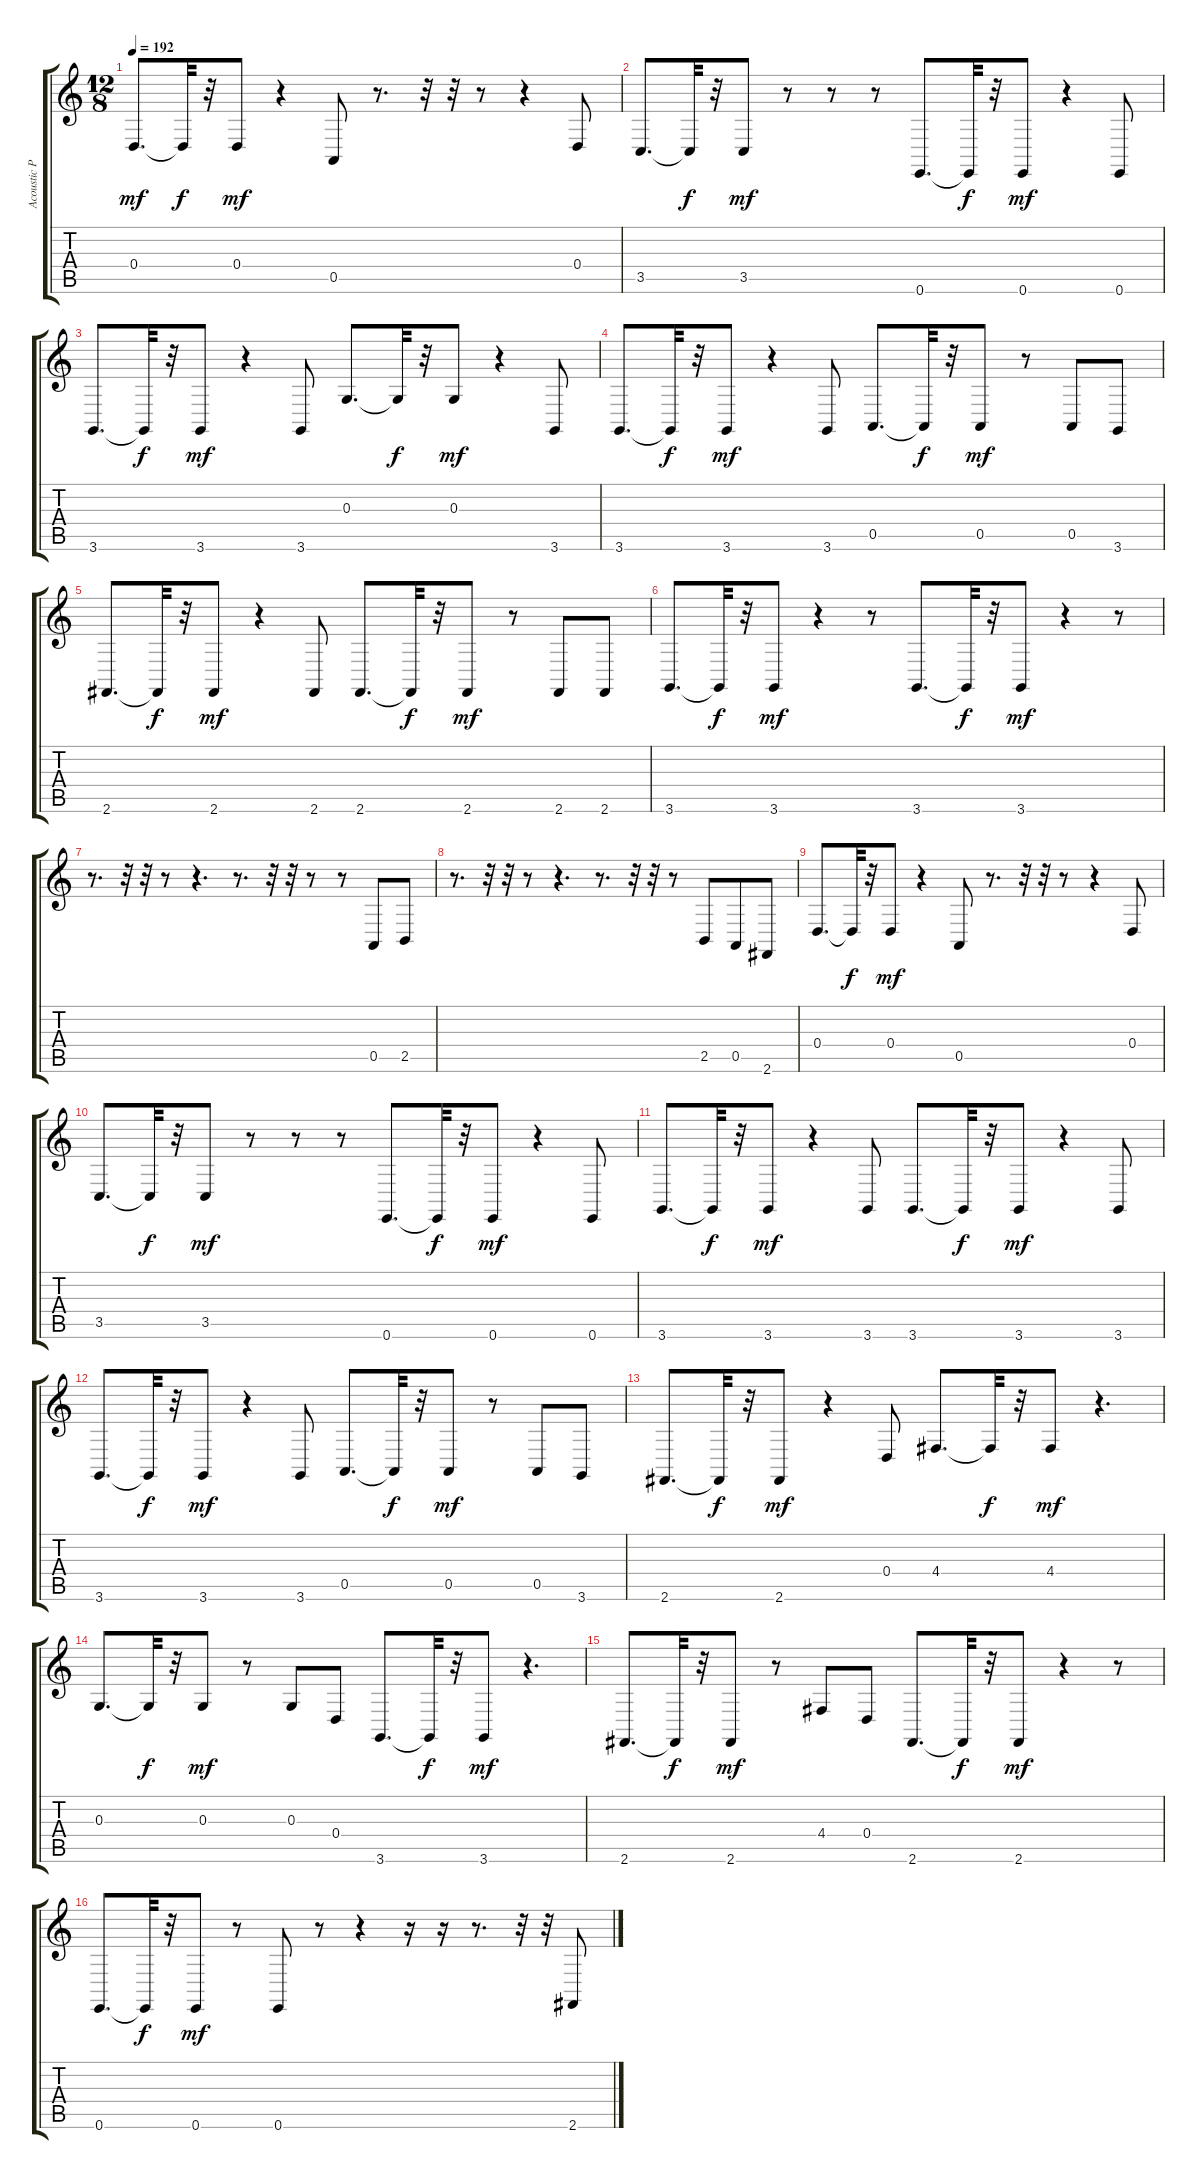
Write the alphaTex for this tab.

\track ("Acoustic Piano" "Acoustic P") {instrument brightacousticpiano}
\staff {score tabs}
\tuning (E4 B3 G3 D3 A2 E2) {hide}
\ts (12 8)
\tempo 192
\clef g2
\ks c
0.4.8{d dy mf} 0.4{t}.32{dy f} r.32 0.4.8{dy mf} r.4 0.5.8 r.8{d} r.32 r.32 r.8 r.4 0.4.8 |
3.5.8{d} 3.5{t}.32{dy f} r.32 3.5.8{dy mf} r.8 r.8 r.8 0.6.8{d} 0.6{t}.32{dy f} r.32 0.6.8{dy mf} r.4 0.6.8 |
3.6.8{d} 3.6{t}.32{dy f} r.32 3.6.8{dy mf} r.4 3.6.8 0.3.8{d} 0.3{t}.32{dy f} r.32 0.3.8{dy mf} r.4 3.6.8 |
3.6.8{d} 3.6{t}.32{dy f} r.32 3.6.8{dy mf} r.4 3.6.8 0.5.8{d} 0.5{t}.32{dy f} r.32 0.5.8{dy mf} r.8 0.5.8 3.6.8 |
2.6.8{d} 2.6{t}.32{dy f} r.32 2.6.8{dy mf} r.4 2.6.8 2.6.8{d} 2.6{t}.32{dy f} r.32 2.6.8{dy mf} r.8 2.6.8 2.6.8 |
3.6.8{d} 3.6{t}.32{dy f} r.32 3.6.8{dy mf} r.4 r.8 3.6.8{d} 3.6{t}.32{dy f} r.32 3.6.8{dy mf} r.4 r.8 |
r.8{d} r.32 r.32 r.8 r.4{d} r.8{d} r.32 r.32 r.8 r.8 0.5.8 2.5.8 |
r.8{d} r.32 r.32 r.8 r.4{d} r.8{d} r.32 r.32 r.8 2.5.8 0.5.8 2.6.8 |
0.4.8{d} 0.4{t}.32{dy f} r.32 0.4.8{dy mf} r.4 0.5.8 r.8{d} r.32 r.32 r.8 r.4 0.4.8 |
3.5.8{d} 3.5{t}.32{dy f} r.32 3.5.8{dy mf} r.8 r.8 r.8 0.6.8{d} 0.6{t}.32{dy f} r.32 0.6.8{dy mf} r.4 0.6.8 |
3.6.8{d} 3.6{t}.32{dy f} r.32 3.6.8{dy mf} r.4 3.6.8 3.6.8{d} 3.6{t}.32{dy f} r.32 3.6.8{dy mf} r.4 3.6.8 |
3.6.8{d} 3.6{t}.32{dy f} r.32 3.6.8{dy mf} r.4 3.6.8 0.5.8{d} 0.5{t}.32{dy f} r.32 0.5.8{dy mf} r.8 0.5.8 3.6.8 |
2.6.8{d} 2.6{t}.32{dy f} r.32 2.6.8{dy mf} r.4 0.4.8 4.4.8{d} 4.4{t}.32{dy f} r.32 4.4.8{dy mf} r.4{d} |
0.3.8{d} 0.3{t}.32{dy f} r.32 0.3.8{dy mf} r.8 0.3.8 0.4.8 3.6.8{d} 3.6{t}.32{dy f} r.32 3.6.8{dy mf} r.4{d} |
2.6.8{d} 2.6{t}.32{dy f} r.32 2.6.8{dy mf} r.8 4.4.8 0.4.8 2.6.8{d} 2.6{t}.32{dy f} r.32 2.6.8{dy mf} r.4 r.8 |
0.6.8{d} 0.6{t}.32{dy f} r.32 0.6.8{dy mf} r.8 0.6.8 r.8 r.4 r.16 r.16 r.8{d} r.32 r.32 2.6.8
